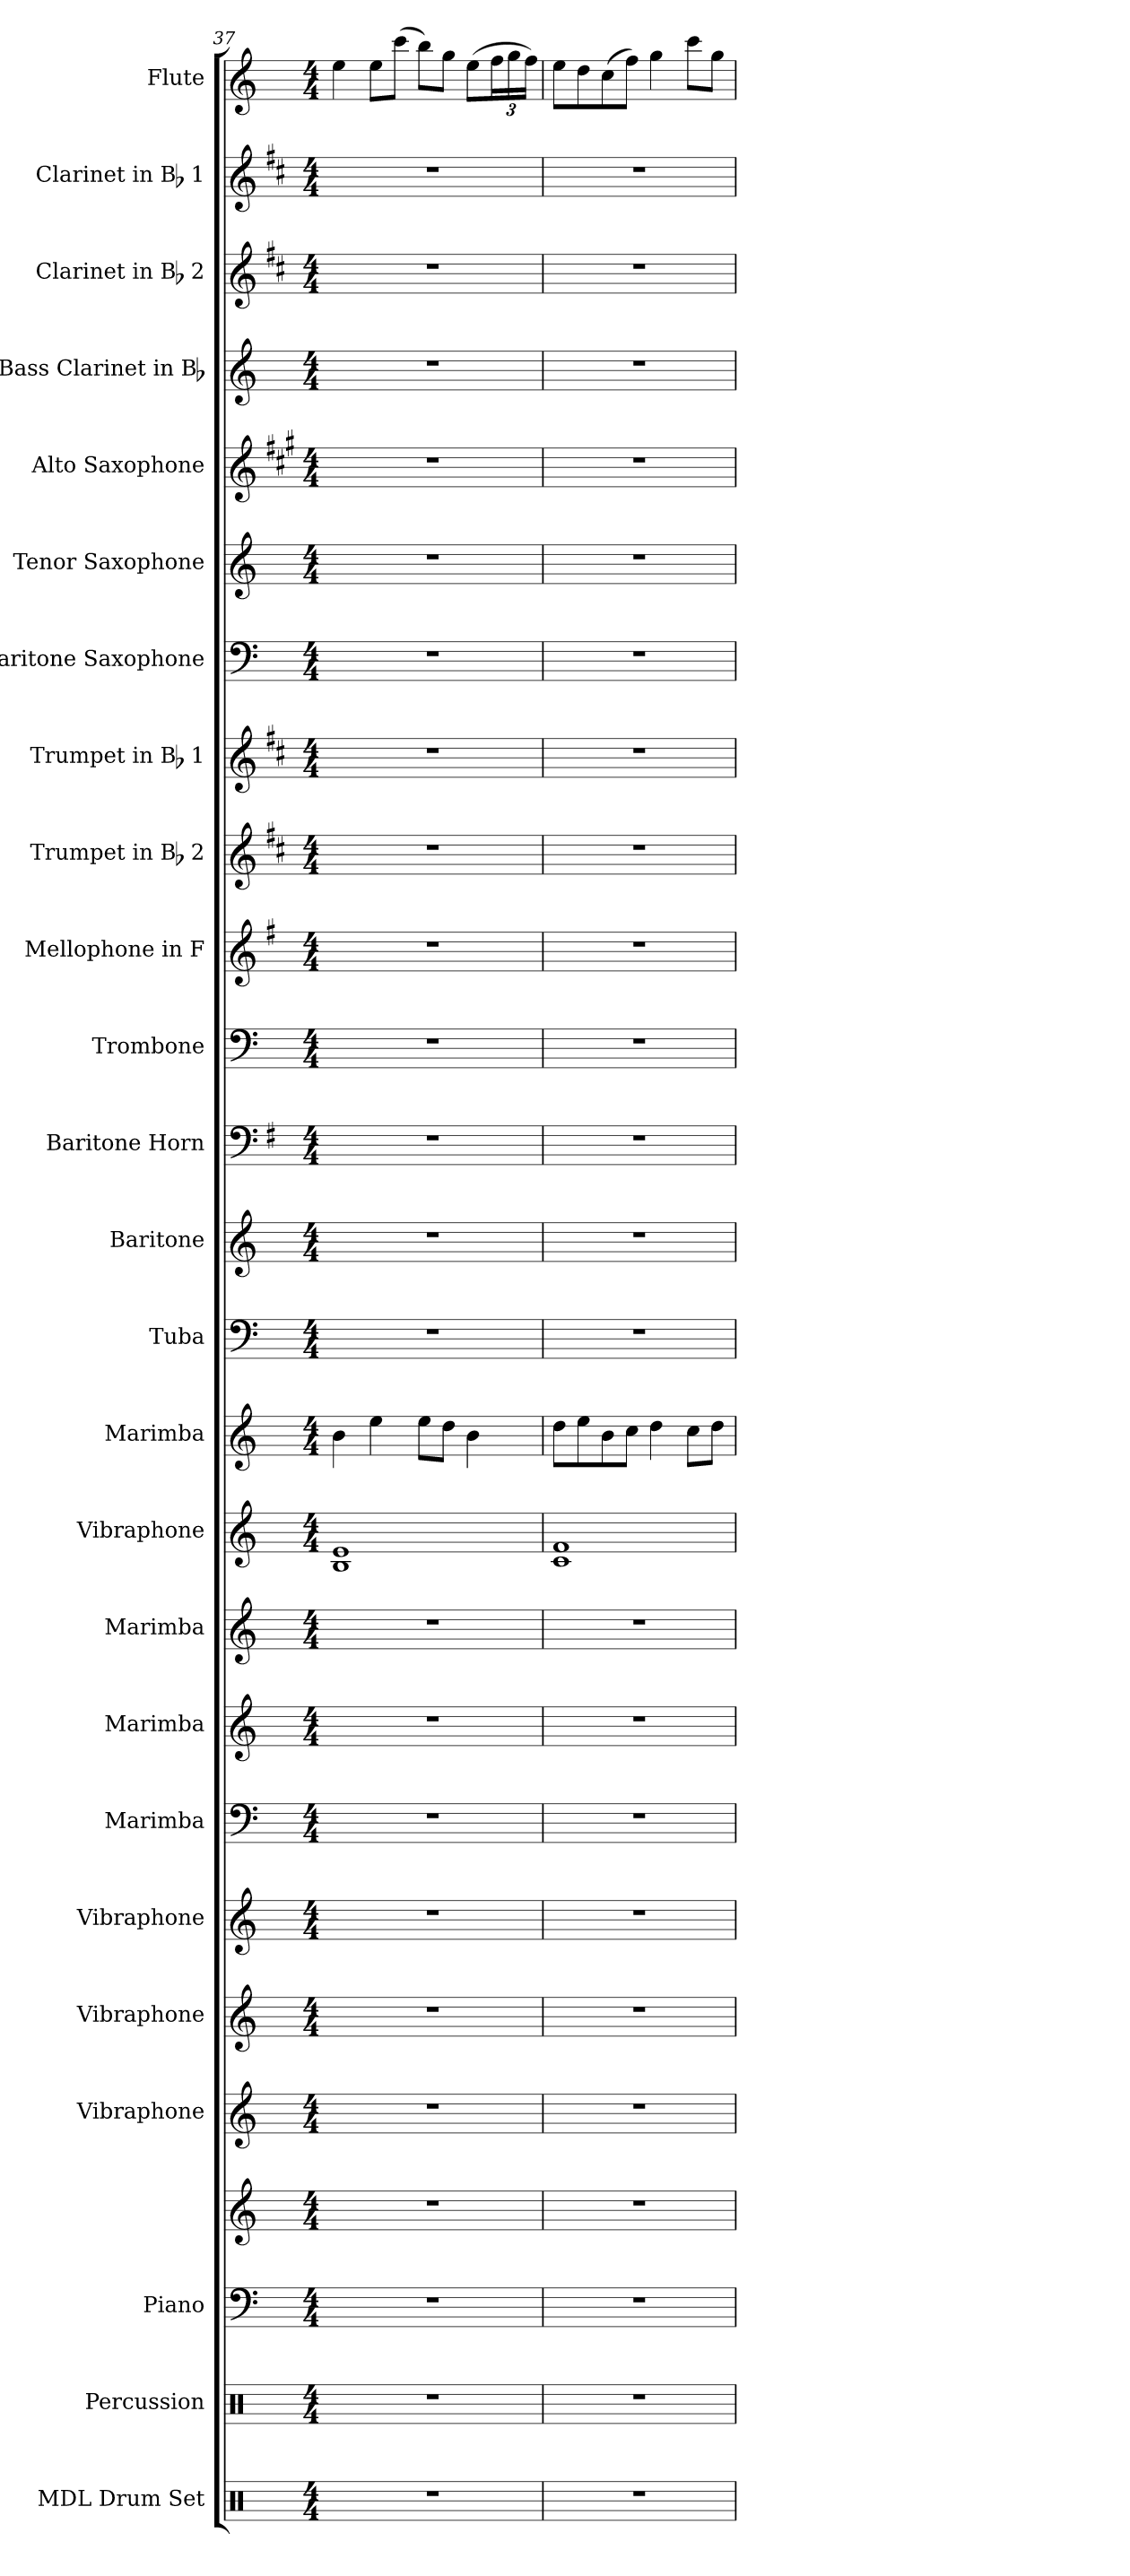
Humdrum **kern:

**kern	**kern	**kern	**kern	**kern	**kern	**kern	**kern	**kern	**kern	**kern	**kern	**kern	**kern	**kern	**kern	**kern	**kern	**kern	**kern	**kern	**kern	**kern	**kern	**kern	**kern
*part25	*part24	*part23	*part23	*part22	*part21	*part20	*part19	*part18	*part17	*part16	*part15	*part14	*part13	*part12	*part11	*part10	*part9	*part8	*part7	*part6	*part5	*part4	*part3	*part2	*part1
*staff26	*staff25	*staff24	*staff23	*staff22	*staff21	*staff20	*staff19	*staff18	*staff17	*staff16	*staff15	*staff14	*staff13	*staff12	*staff11	*staff10	*staff9	*staff8	*staff7	*staff6	*staff5	*staff4	*staff3	*staff2	*staff1
*I"MDL Drum Set	*I"Percussion	*I"Piano	*	*I"Vibraphone	*I"Vibraphone	*I"Vibraphone	*I"Marimba	*I"Marimba	*I"Marimba	*I"Vibraphone	*I"Marimba	*I"Tuba	*I"Baritone	*I"Baritone Horn	*I"Trombone	*I"Mellophone in F	*I"Trumpet in Bb 2	*I"Trumpet in Bb 1	*I"Baritone Saxophone	*I"Tenor Saxophone	*I"Alto Saxophone	*I"Bass Clarinet in Bb	*I"Clarinet in Bb 2	*I"Clarinet in Bb 1	*I"Flute
*I'D. S.	*I'Perc.	*I'Pno.	*	*I'Vib.	*I'Vib.	*I'Vib.	*I'Mrm.	*I'Mrm.	*I'Mrm.	*I'Vib.	*I'Mar.	*I'Tba.	*I'Bar.	*I'Bar. Hn.	*I'Tbn.	*I'Mln.	*I'Tpt. 2	*I'Tpt. 1	*I'Bari. Sax.	*I'Ten. Sax.	*I'Alto Sax.	*I'B. Cl.	*I'Cl. 2	*I'Cl. 1	*I'Fl.
*clefX	*clefX	*clefF4	*clefG2	*clefG2	*clefG2	*clefG2	*clefF4	*clefG2	*clefG2	*clefG2	*clefG2	*clefF4	*clefG2	*clefF4	*clefF4	*clefG2	*clefG2	*clefG2	*clefF4	*clefG2	*clefG2	*clefG2	*clefG2	*clefG2	*clefG2
*	*	*	*	*	*	*	*	*	*	*	*	*	*ITrd8c14	*ITrd4c7	*	*ITrd4c7	*ITrd1c2	*ITrd1c2	*ITrd12c21	*ITrd8c14	*ITrd5c9	*ITrd8c14	*ITrd1c2	*ITrd1c2	*
*k[]	*k[]	*k[]	*k[]	*k[]	*k[]	*k[]	*k[]	*k[]	*k[]	*k[]	*k[]	*k[]	*k[]	*k[]	*k[]	*k[]	*k[]	*k[]	*k[]	*k[]	*k[]	*k[]	*k[]	*k[]	*k[]
*M4/4	*M4/4	*M4/4	*M4/4	*M4/4	*M4/4	*M4/4	*M4/4	*M4/4	*M4/4	*M4/4	*M4/4	*M4/4	*M4/4	*M4/4	*M4/4	*M4/4	*M4/4	*M4/4	*M4/4	*M4/4	*M4/4	*M4/4	*M4/4	*M4/4	*M4/4
=37	=37	=37	=37	=37	=37	=37	=37	=37	=37	=37	=37	=37	=37	=37	=37	=37	=37	=37	=37	=37	=37	=37	=37	=37	=37
1r	1r	1r	1r	1r	1r	1r	1r	1r	1r	1B 1e	4b\	1r	1r	1r	1r	1r	1r	1r	1r	1r	1r	1r	1r	1r	4ee\
.	.	.	.	.	.	.	.	.	.	.	4ee\	.	.	.	.	.	.	.	.	.	.	.	.	.	8ee\L
.	.	.	.	.	.	.	.	.	.	.	.	.	.	.	.	.	.	.	.	.	.	.	.	.	(>8ccc\J
.	.	.	.	.	.	.	.	.	.	.	8ee\L	.	.	.	.	.	.	.	.	.	.	.	.	.	8bb\L)
.	.	.	.	.	.	.	.	.	.	.	8dd\J	.	.	.	.	.	.	.	.	.	.	.	.	.	8gg\J
.	.	.	.	.	.	.	.	.	.	.	4b\	.	.	.	.	.	.	.	.	.	.	.	.	.	(>8ee\L
*	*	*	*	*	*	*	*	*	*	*	*	*	*	*	*	*	*	*	*	*	*	*	*	*	*Xbrackettup
.	.	.	.	.	.	.	.	.	.	.	.	.	.	.	.	.	.	.	.	.	.	.	.	.	24ff\L
.	.	.	.	.	.	.	.	.	.	.	.	.	.	.	.	.	.	.	.	.	.	.	.	.	24gg\
.	.	.	.	.	.	.	.	.	.	.	.	.	.	.	.	.	.	.	.	.	.	.	.	.	24ff\JJ)
=38	=38	=38	=38	=38	=38	=38	=38	=38	=38	=38	=38	=38	=38	=38	=38	=38	=38	=38	=38	=38	=38	=38	=38	=38	=38
1r	1r	1r	1r	1r	1r	1r	1r	1r	1r	1c 1f	8dd\L	1r	1r	1r	1r	1r	1r	1r	1r	1r	1r	1r	1r	1r	8ee\L
.	.	.	.	.	.	.	.	.	.	.	8ee\	.	.	.	.	.	.	.	.	.	.	.	.	.	8dd\
.	.	.	.	.	.	.	.	.	.	.	8b\	.	.	.	.	.	.	.	.	.	.	.	.	.	(>8cc\
.	.	.	.	.	.	.	.	.	.	.	8cc\J	.	.	.	.	.	.	.	.	.	.	.	.	.	8ff\J)
.	.	.	.	.	.	.	.	.	.	.	4dd\	.	.	.	.	.	.	.	.	.	.	.	.	.	4gg\
.	.	.	.	.	.	.	.	.	.	.	8cc\L	.	.	.	.	.	.	.	.	.	.	.	.	.	8ccc\L
.	.	.	.	.	.	.	.	.	.	.	8dd\J	.	.	.	.	.	.	.	.	.	.	.	.	.	8gg\J
=	=	=	=	=	=	=	=	=	=	=	=	=	=	=	=	=	=	=	=	=	=	=	=	=	=
*-	*-	*-	*-	*-	*-	*-	*-	*-	*-	*-	*-	*-	*-	*-	*-	*-	*-	*-	*-	*-	*-	*-	*-	*-	*-
